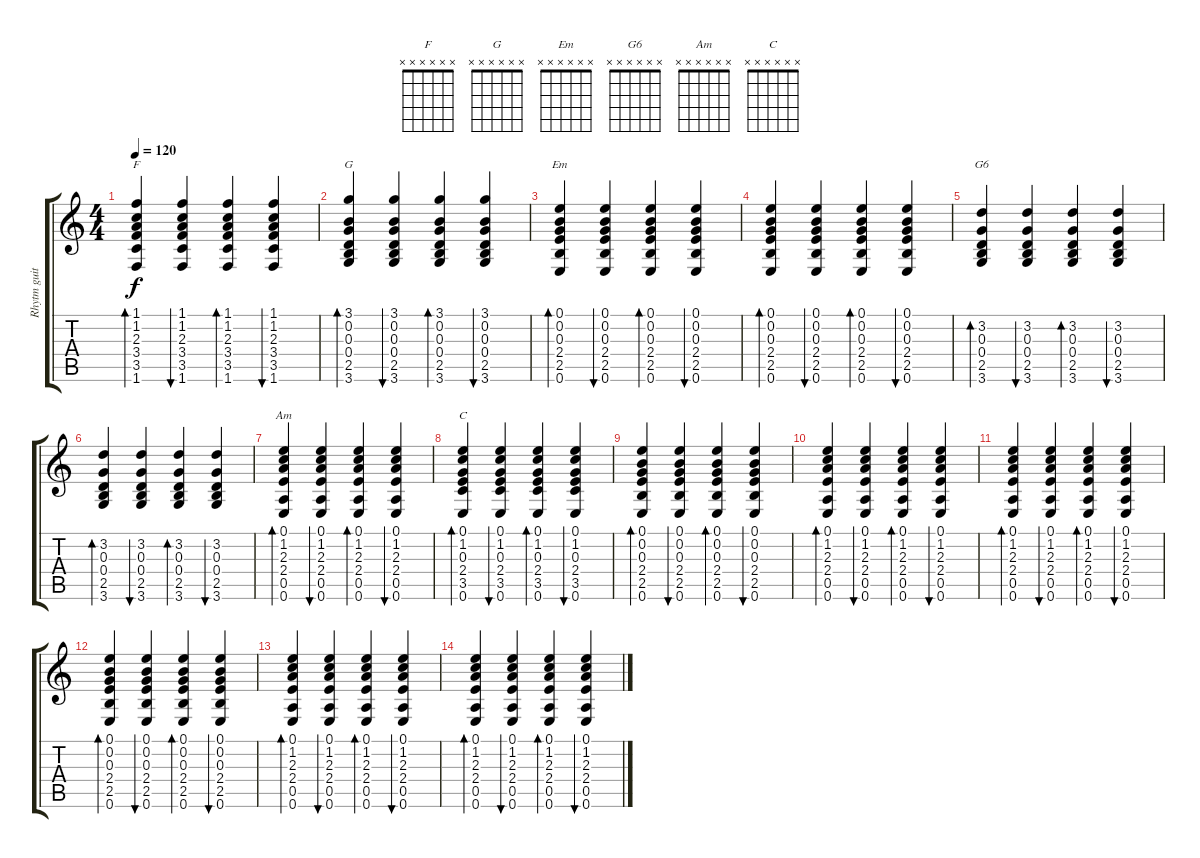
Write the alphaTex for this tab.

\track ("Rhytm guitar" "Rhytm guit") {instrument acousticguitarsteel}
\staff {score tabs}
\tuning (E4 B3 G3 D3 A2 E2) {hide}
\chord ("F" x x x x x x)
\chord ("G" x x x x x x)
\chord ("Em" x x x x x x)
\chord ("G6" x x x x x x)
\chord ("Am" x x x x x x)
\chord ("C" x x x x x x)
\ts (4 4)
\tempo 120
\clef g2
\ks c
(1.1 1.2 2.3 3.4 3.5 1.6).4{bd 60 ch "F" dy f} (1.1 1.2 2.3 3.4 3.5 1.6).4{bu 60} (1.1 1.2 2.3 3.4 3.5 1.6).4{bd 60} (1.1 1.2 2.3 3.4 3.5 1.6).4{bu 60} |
(3.1 0.2 0.3 0.4 2.5 3.6).4{bd 60 ch "G"} (3.1 0.2 0.3 0.4 2.5 3.6).4{bu 60} (3.1 0.2 0.3 0.4 2.5 3.6).4{bd 60} (3.1 0.2 0.3 0.4 2.5 3.6).4{bu 60} |
(0.1 0.2 0.3 2.4 2.5 0.6).4{bd 60 ch "Em"} (0.1 0.2 0.3 2.4 2.5 0.6).4{bu 60} (0.1 0.2 0.3 2.4 2.5 0.6).4{bd 60} (0.1 0.2 0.3 2.4 2.5 0.6).4{bu 60} |
(0.1 0.2 0.3 2.4 2.5 0.6).4{bd 60} (0.1 0.2 0.3 2.4 2.5 0.6).4{bu 60} (0.1 0.2 0.3 2.4 2.5 0.6).4{bd 60} (0.1 0.2 0.3 2.4 2.5 0.6).4{bu 60} |
(3.2 0.3 0.4 2.5 3.6).4{bd 60 ch "G6"} (3.2 0.3 0.4 2.5 3.6).4{bu 60} (3.2 0.3 0.4 2.5 3.6).4{bd 60} (3.2 0.3 0.4 2.5 3.6).4{bu 60} |
(3.2 0.3 0.4 2.5 3.6).4{bd 60} (3.2 0.3 0.4 2.5 3.6).4{bu 60} (3.2 0.3 0.4 2.5 3.6).4{bd 60} (3.2 0.3 0.4 2.5 3.6).4{bu 60} |
(0.1 1.2 2.3 2.4 0.5 0.6).4{bd 60 ch "Am"} (0.1 1.2 2.3 2.4 0.5 0.6).4{bu 60} (0.1 1.2 2.3 2.4 0.5 0.6).4{bd 60} (0.1 1.2 2.3 2.4 0.5 0.6).4{bu 60} |
(0.1 1.2 0.3 2.4 3.5 0.6).4{bd 60 ch "C"} (0.1 1.2 0.3 2.4 3.5 0.6).4{bu 60} (0.1 1.2 0.3 2.4 3.5 0.6).4{bd 60} (0.1 1.2 0.3 2.4 3.5 0.6).4{bu 60} |
(0.1 0.2 0.3 2.4 2.5 0.6).4{bd 60} (0.1 0.2 0.3 2.4 2.5 0.6).4{bu 60} (0.1 0.2 0.3 2.4 2.5 0.6).4{bd 60} (0.1 0.2 0.3 2.4 2.5 0.6).4{bu 60} |
(0.1 1.2 2.3 2.4 0.5 0.6).4{bd 60} (0.1 1.2 2.3 2.4 0.5 0.6).4{bu 60} (0.1 1.2 2.3 2.4 0.5 0.6).4{bd 60} (0.1 1.2 2.3 2.4 0.5 0.6).4{bu 60} |
(0.1 1.2 2.3 2.4 0.5 0.6).4{bd 60} (0.1 1.2 2.3 2.4 0.5 0.6).4{bu 60} (0.1 1.2 2.3 2.4 0.5 0.6).4{bd 60} (0.1 1.2 2.3 2.4 0.5 0.6).4{bu 60} |
(0.1 0.2 0.3 2.4 2.5 0.6).4{bd 60} (0.1 0.2 0.3 2.4 2.5 0.6).4{bu 60} (0.1 0.2 0.3 2.4 2.5 0.6).4{bd 60} (0.1 0.2 0.3 2.4 2.5 0.6).4{bu 60} |
(0.1 1.2 2.3 2.4 0.5 0.6).4{bd 60} (0.1 1.2 2.3 2.4 0.5 0.6).4{bu 60} (0.1 1.2 2.3 2.4 0.5 0.6).4{bd 60} (0.1 1.2 2.3 2.4 0.5 0.6).4{bu 60} |
(0.1 1.2 2.3 2.4 0.5 0.6).4{bd 60} (0.1 1.2 2.3 2.4 0.5 0.6).4{bu 60} (0.1 1.2 2.3 2.4 0.5 0.6).4{bd 60} (0.1 1.2 2.3 2.4 0.5 0.6).4{bu 60}
